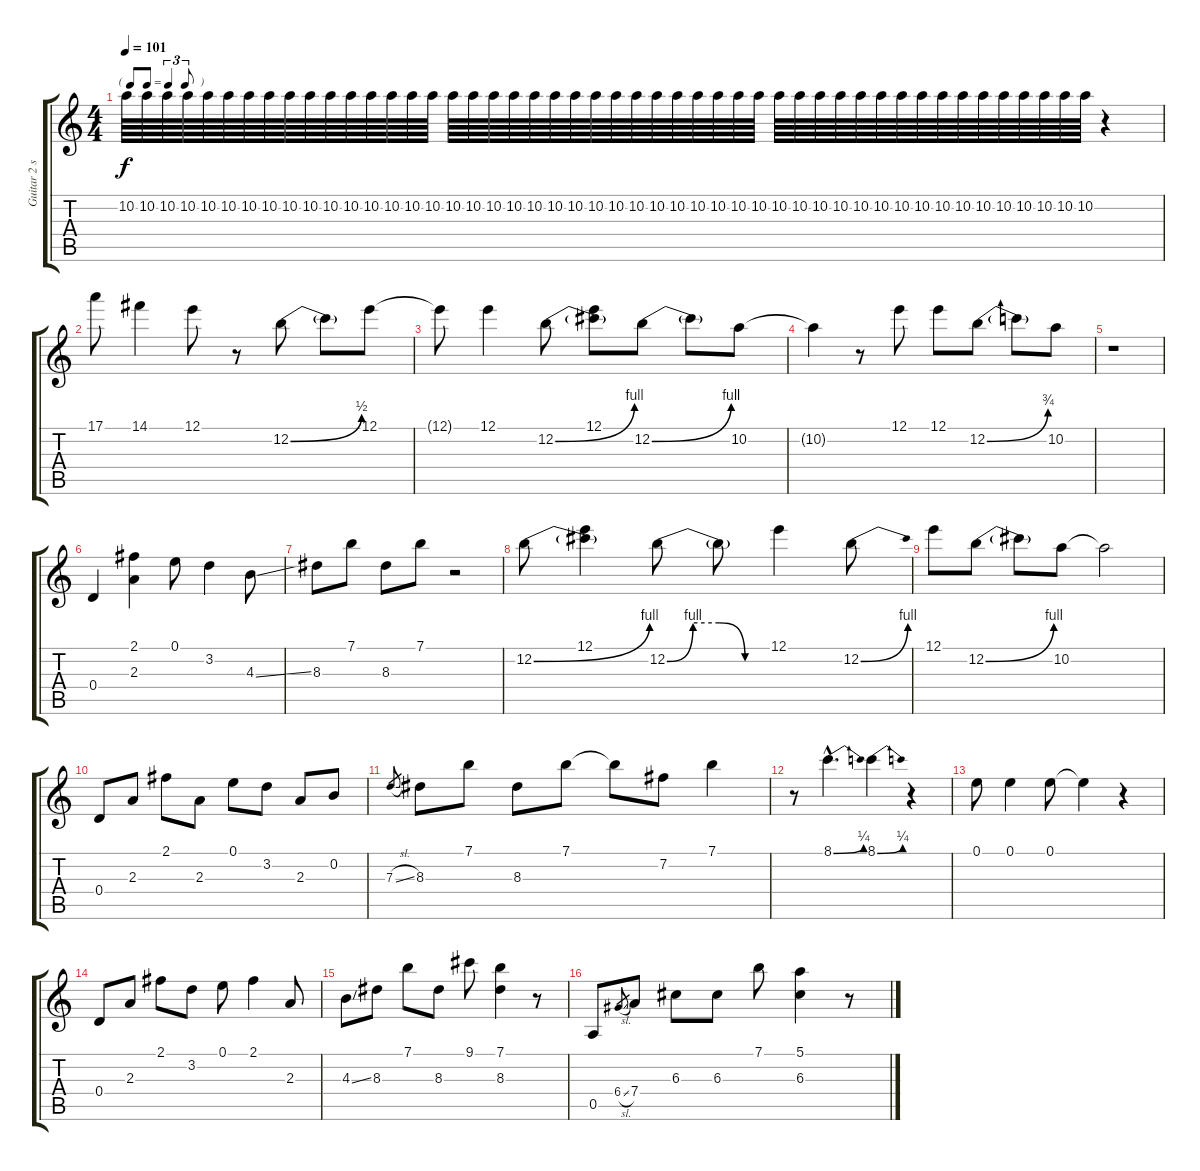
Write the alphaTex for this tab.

\track ("Guitar 2 standard" "Guitar 2 s") {instrument acousticguitarsteel}
\staff {score tabs}
\tuning (E4 B3 G3 D3 A2 E2) {hide}
\ts (4 4)
\tf triplet8th
\tempo 101
\clef g2
\ks c
10.2.64{dy f} 10.2.64 10.2.64 10.2.64 10.2.64 10.2.64 10.2.64 10.2.64 10.2.64 10.2.64 10.2.64 10.2.64 10.2.64 10.2.64 10.2.64 10.2.64 10.2.64 10.2.64 10.2.64 10.2.64 10.2.64 10.2.64 10.2.64 10.2.64 10.2.64 10.2.64 10.2.64 10.2.64 10.2.64 10.2.64 10.2.64 10.2.64 10.2.64 10.2.64 10.2.64 10.2.64 10.2.64 10.2.64 10.2.64 10.2.64 10.2.64 10.2.64 10.2.64 10.2.64 10.2.64 10.2.64 10.2.64 10.2.64 r.4 |
17.1.8 14.1.4 12.1.8 r.8 12.2{be (bend 0 0 60 2)}.8 12.2{t}.8 12.1.8 |
12.1{t}.8 12.1.4 12.2{be (bend 0 0 60 4)}.8 (12.1 12.2{t}).8 12.2{be (bend 0 0 60 4)}.8 12.2{t}.8 10.2.8 |
10.2{t}.4 r.8 12.1.8 12.1.8 12.2{be (bend 0 0 60 3)}.8 12.2{t}.8 10.2.8 |
r.1 |
0.4.4 (2.1 2.3).4 0.1.8 3.2.4 4.3{ss}.8 |
8.3.8 7.1.8 8.3.8 7.1.8 r.2 |
12.2{be (bend 0 0 60 4)}.8 (12.1 12.2{t}).4 12.2{be (custom 0 0 15 4 30 4 45 0 60 0)}.8 12.2{t}.8 12.1.4 12.2{be (bend 0 0 60 4)}.8 |
12.1.8 12.2{be (bend 0 0 60 4)}.8 12.2{t}.8 10.2.8 10.2{t}.2 |
0.4.8 2.3.8 2.1.8 2.3.8 0.1.8 3.2.8 2.3.8 0.2.8 |
7.3{sl}.8{gr} 8.3.8 7.1.8 8.3.8 7.1.8 7.1{t}.8 7.2.8 7.1.4 |
r.8 8.1{be (bend 0 0 60 1) hac}.4{d} 8.1{be (bend 0 0 60 1)}.4 r.4 |
0.1.8 0.1.4 0.1.8 0.1{t}.4 r.4 |
0.4.8 2.3.8 2.1.8 3.2.8 0.1.8 2.1.4 2.3.8 |
4.3{ss}.8 8.3.8 7.1.8 8.3.8 9.1.8 (7.1 8.3).4 r.8 |
0.5.8 6.4{sl}.8{gr} 7.4.8 6.3.8 6.3.8 7.1.8 (5.1 6.3).4 r.8
